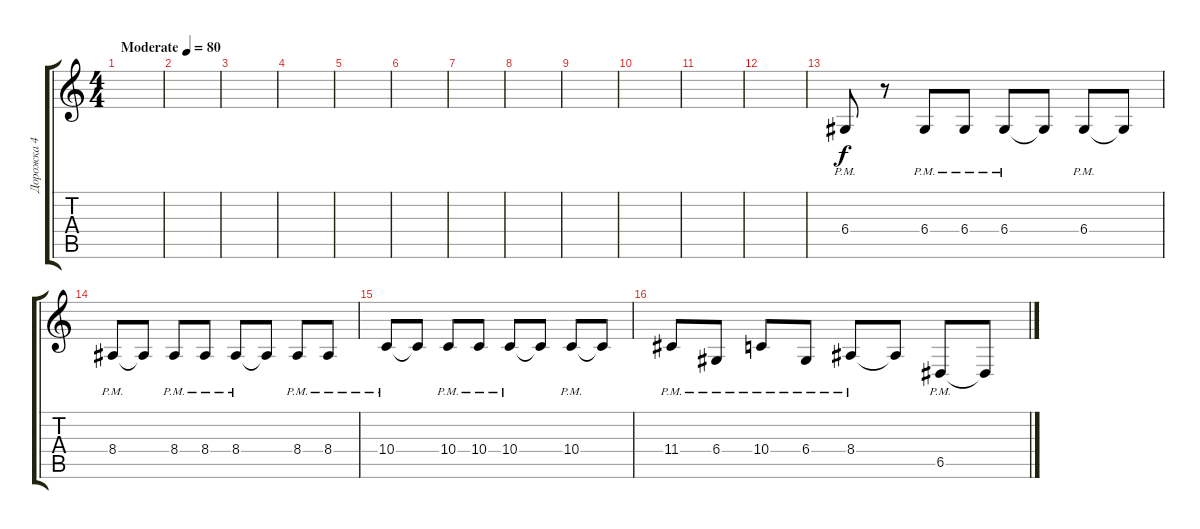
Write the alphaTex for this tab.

\track ("Дорожка 4" "Дорожка 4") {instrument choiraahs}
\staff {score tabs}
\tuning (E4 B3 G3 D3 A2 E2) {hide}
\ts (4 4)
\tempo (80 "Moderate")
\clef g2
\ks c
|
|
|
|
|
|
|
|
|
|
|
|
6.4{pm}.8 r.8 6.4{pm}.8 6.4{pm}.8 6.4{pm}.8 6.4{t}.8 6.4{pm}.8 6.4{t}.8 |
8.4{pm}.8 8.4{t}.8 8.4{pm}.8 8.4{pm}.8 8.4{pm}.8 8.4{t}.8 8.4{pm}.8 8.4{pm}.8 |
10.4{pm}.8 10.4{t}.8 10.4{pm}.8 10.4{pm}.8 10.4{pm}.8 10.4{t}.8 10.4{pm}.8 10.4{t}.8 |
11.4{pm}.8 6.4{pm}.8 10.4{pm}.8 6.4{pm}.8 8.4{pm}.8 8.4{t}.8 6.5{pm}.8 6.5{t}.8
